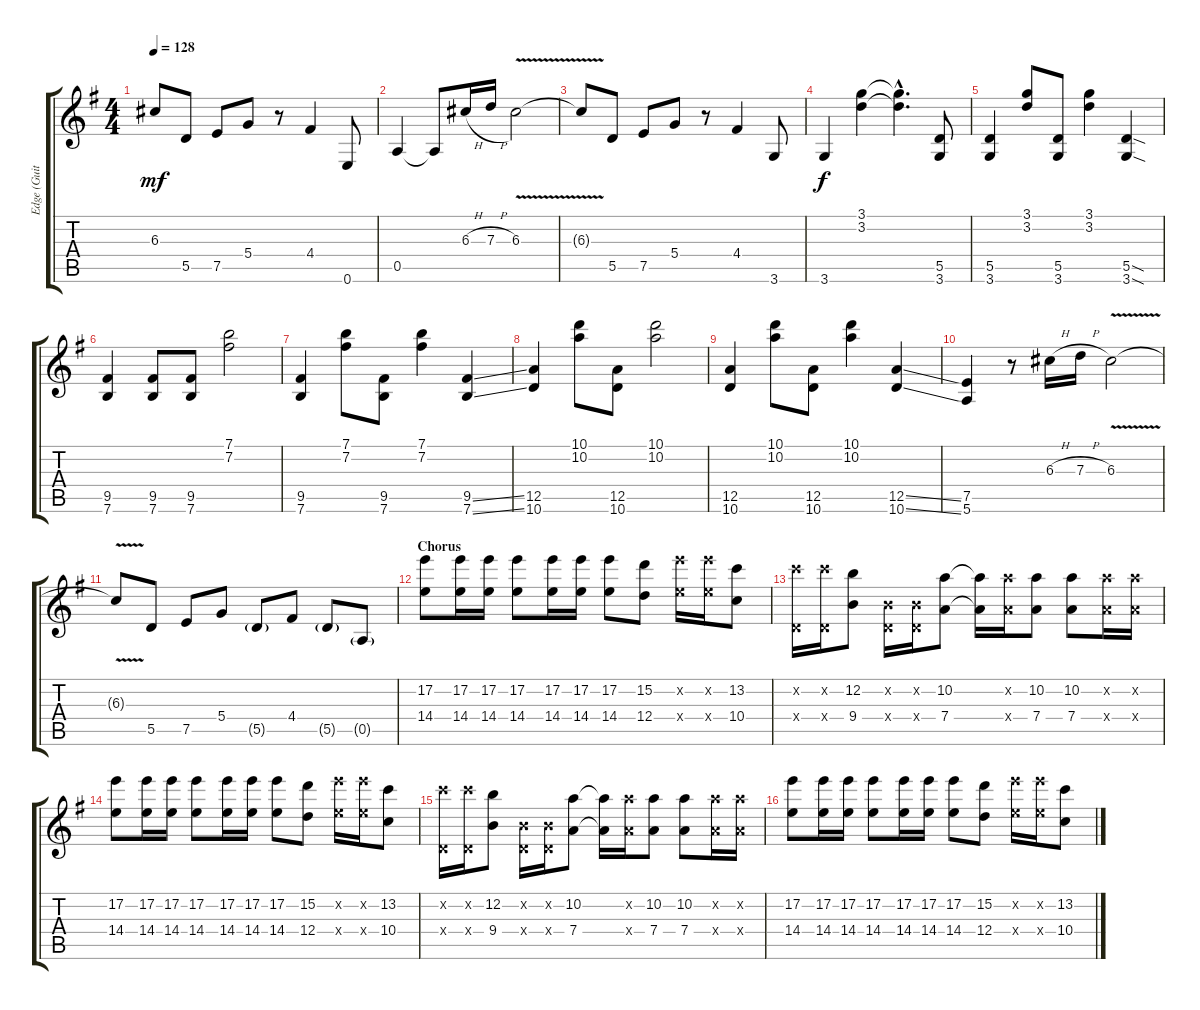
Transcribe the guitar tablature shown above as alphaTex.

\track ("Edge (Guitar 2)" "Edge (Guit") {instrument distortionguitar}
\staff {score tabs}
\tuning (E4 B3 G3 D3 A2 E2) {hide}
\ts (4 4)
\tempo 128
\clef g2
\ks g
6.3{t}.8{dy mf} 5.5.8 7.5.8 5.4.8 r.8 4.4.4 0.6.8 |
0.5.4 0.5{t}.8 6.3{h}.16 7.3{h}.16 6.3{v}.2 |
6.3{t}.8 5.5.8 7.5.8 5.4.8 r.8 4.4.4 3.6.8 |
3.6.4{dy f} (3.1 3.2).4 (3.1{hac t} 3.2{hac t}).4{d} (5.5 3.6).8 |
(5.5 3.6).4 (3.1 3.2).8 (5.5 3.6).8 (3.1 3.2).4 (5.5{sod} 3.6{sod}).4 |
(9.5 7.6).4 (9.5 7.6).8 (9.5 7.6).8 (7.1 7.2).2 |
(9.5 7.6).4 (7.1 7.2).8 (9.5 7.6).8 (7.1 7.2).4 (9.5{ss} 7.6{ss}).4 |
(12.5 10.6).4 (10.1 10.2).8 (12.5 10.6).8 (10.1 10.2).2 |
(12.5 10.6).4 (10.1 10.2).8 (12.5 10.6).8 (10.1 10.2).4 (12.5{ss} 10.6{ss}).4 |
(7.5 5.6).4 r.8 6.3{h}.16 7.3{h}.16 6.3{v}.2 |
6.3{t}.8 5.5.8 7.5.8 5.4.8 5.5{g}.8 4.4.8 5.5{g}.8 0.5{g}.8 |
\section ("" "Chorus")
(17.2 14.4).8 (17.2 14.4).16 (17.2 14.4).16 (17.2 14.4).8 (17.2 14.4).16 (17.2 14.4).16 (17.2 14.4).8 (15.2 12.4).8 (17.2{x} 14.4{x}).16 (17.2{x} 14.4{x}).16 (13.2 10.4).8 |
(13.2{x} 0.4{x}).16 (13.2{x} 0.4{x}).16 (12.2 9.4).8 (0.2{x} 0.4{x}).16 (0.2{x} 0.4{x}).16 (10.2 7.4).8 (10.2{t} 7.4{t}).16 (10.2{x} 7.4{x}).16 (10.2 7.4).8 (10.2 7.4).8 (10.2{x} 7.4{x}).16 (10.2{x} 7.4{x}).16 |
(17.2 14.4).8 (17.2 14.4).16 (17.2 14.4).16 (17.2 14.4).8 (17.2 14.4).16 (17.2 14.4).16 (17.2 14.4).8 (15.2 12.4).8 (17.2{x} 14.4{x}).16 (17.2{x} 14.4{x}).16 (13.2 10.4).8 |
(13.2{x} 0.4{x}).16 (13.2{x} 0.4{x}).16 (12.2 9.4).8 (0.2{x} 0.4{x}).16 (0.2{x} 0.4{x}).16 (10.2 7.4).8 (10.2{t} 7.4{t}).16 (10.2{x} 7.4{x}).16 (10.2 7.4).8 (10.2 7.4).8 (10.2{x} 7.4{x}).16 (10.2{x} 7.4{x}).16 |
(17.2 14.4).8 (17.2 14.4).16 (17.2 14.4).16 (17.2 14.4).8 (17.2 14.4).16 (17.2 14.4).16 (17.2 14.4).8 (15.2 12.4).8 (17.2{x} 14.4{x}).16 (17.2{x} 14.4{x}).16 (13.2 10.4).8
